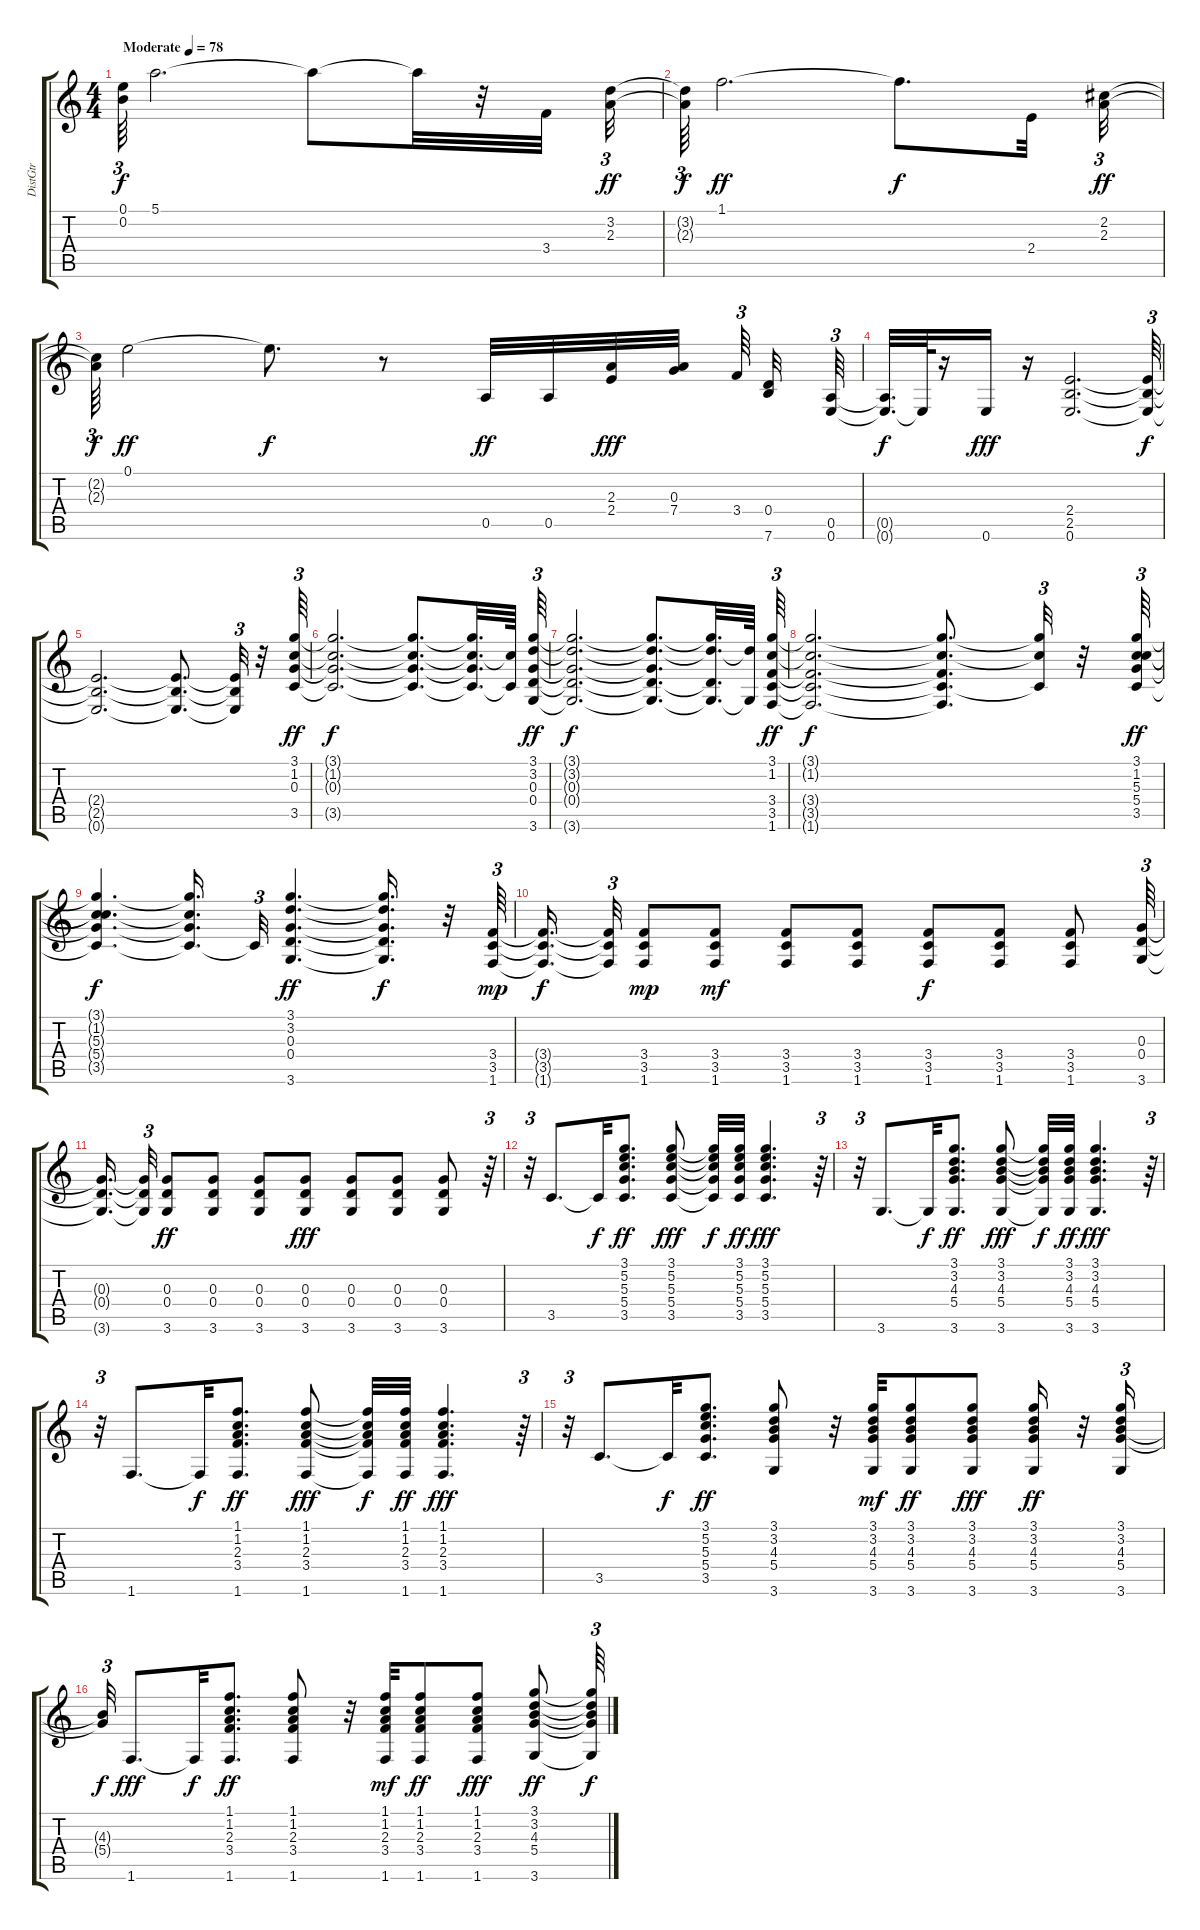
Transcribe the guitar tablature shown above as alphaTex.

\track ("DistGtr" "DistGtr") {instrument distortionguitar}
\staff {score tabs}
\tuning (E4 B3 G3 D3 A2 E2) {hide}
\ts (4 4)
\tempo (78 "Moderate")
\clef g2
\ks c
(0.1 0.2).64{tu (3 2) dy f instrument distortionguitar} 5.1.2{d} 5.1{t}.8 5.1{t}.32 r.32 3.4.32 (3.2 2.3).32{tu (3 2) dy ff} |
(3.2{t} 2.3{t}).64{tu (3 2) dy f} 1.1.2{d dy ff} 1.1{t}.8{d dy f} 2.4.32 (2.2 2.3).32{tu (3 2) dy ff} |
(2.2{t} 2.3{t}).64{tu (3 2) dy f} 0.1.2{dy ff} 0.1{t}.8{d dy f} r.8 0.5.32{dy ff volume 12} 0.5.32 (2.3 2.4).32{dy fff} (0.3 7.4).32 3.4.64{tu (3 2)} (0.4 7.6).32 (0.5 0.6).64{tu (3 2)} |
(0.5{t} 0.6{t}).32{d dy f} 0.6{t}.64 r.16 0.6.16{dy fff} r.16 (2.4 2.5 0.6).2{d} (2.4{t} 2.5{t} 0.6{t}).64{tu (3 2) dy f} |
(2.4{t} 2.5{t} 0.6{t}).2{d} (2.4{t} 2.5{t} 0.6{t}).8{d} (2.4{t} 2.5{t} 0.6{t}).32{tu (3 2)} r.32 (3.1 1.2 0.3 3.5).64{tu (3 2) dy ff volume 11} |
(3.1{t} 1.2{t} 0.3{t} 3.5{t}).2{d dy f} (3.1{t} 1.2{t} 0.3{t} 3.5{t}).8{d} (3.1{t} 1.2{t} 0.3{t} 3.5{t}).32{d} (1.2{t} 3.5{t}).64 (3.1 3.2 0.3 0.4 3.6).64{tu (3 2) dy ff} |
(3.1{t} 3.2{t} 0.3{t} 0.4{t} 3.6{t}).2{d dy f} (3.1{t} 3.2{t} 0.3{t} 0.4{t} 3.6{t}).8{d} (3.1{t} 3.2{t} 0.4{t} 3.6{t}).32{d} (3.2{t} 3.6{t}).64 (3.1 1.2 3.4 3.5 1.6).64{tu (3 2) dy ff} |
(3.1{t} 1.2{t} 3.4{t} 3.5{t} 1.6{t}).2{d dy f} (3.1{t} 1.2{t} 3.4{t} 3.5{t} 1.6{t}).8{d} (3.1{t} 1.2{t} 3.5{t}).32{tu (3 2)} r.32 (3.1 1.2 5.3 5.4 3.5).64{tu (3 2) dy ff} |
(3.1{t} 1.2{t} 5.3{t} 5.4{t} 3.5{t}).4{d dy f} (3.1{t} 5.3{t} 5.4{t} 3.5{t}).16{d} 3.5{t}.32{tu (3 2)} (3.1 3.2 0.3 0.4 3.6).4{d dy ff} (3.1{t} 3.2{t} 0.3{t} 0.4{t} 3.6{t}).16{d dy f} r.32 (3.4 3.5 1.6).64{tu (3 2) dy mp} |
(3.4{t} 3.5{t} 1.6{t}).16{d dy f} (3.4{t} 3.5{t} 1.6{t}).32{tu (3 2)} (3.4 3.5 1.6).8{dy mp} (3.4 3.5 1.6).8{dy mf} (3.4 3.5 1.6).8 (3.4 3.5 1.6).8 (3.4 3.5 1.6).8{dy f} (3.4 3.5 1.6).8 (3.4 3.5 1.6).8 (0.3 0.4 3.6).64{tu (3 2)} |
(0.3{t} 0.4{t} 3.6{t}).16{d} (0.3{t} 0.4{t} 3.6{t}).32{tu (3 2)} (0.3 0.4 3.6).8{dy ff} (0.3 0.4 3.6).8 (0.3 0.4 3.6).8 (0.3 0.4 3.6).8{dy fff} (0.3 0.4 3.6).8 (0.3 0.4 3.6).8 (0.3 0.4 3.6).8 r.64{tu (3 2)} |
r.32{tu (3 2)} 3.5.8{d volume 11} 3.5{t}.32{dy f} (3.1 5.2 5.3 5.4 3.5).8{d dy ff} (3.1 5.2 5.3 5.4 3.5).8{dy fff} (3.1{t} 5.2{t} 5.3{t} 5.4{t} 3.5{t}).32{dy f} (3.1 5.2 5.3 5.4 3.5).32{dy ff} (3.1 5.2 5.3 5.4 3.5).4{d dy fff} r.64{tu (3 2)} |
r.32{tu (3 2)} 3.6.8{d} 3.6{t}.32{dy f} (3.1 3.2 4.3 5.4 3.6).8{d dy ff} (3.1 3.2 4.3 5.4 3.6).8{dy fff} (3.1{t} 3.2{t} 4.3{t} 5.4{t} 3.6{t}).32{dy f} (3.1 3.2 4.3 5.4 3.6).32{dy ff} (3.1 3.2 4.3 5.4 3.6).4{d dy fff} r.64{tu (3 2)} |
r.32{tu (3 2)} 1.6.8{d} 1.6{t}.32{dy f} (1.1 1.2 2.3 3.4 1.6).8{d dy ff} (1.1 1.2 2.3 3.4 1.6).8{dy fff} (1.1{t} 1.2{t} 2.3{t} 3.4{t} 1.6{t}).32{dy f} (1.1 1.2 2.3 3.4 1.6).32{dy ff} (1.1 1.2 2.3 3.4 1.6).4{d dy fff} r.64{tu (3 2)} |
r.32{tu (3 2)} 3.5.8{d} 3.5{t}.32{dy f} (3.1 5.2 5.3 5.4 3.5).8{d dy ff} (3.1 3.2 4.3 5.4 3.6).8 r.32 (3.1 3.2 4.3 5.4 3.6).32{dy mf} (3.1 3.2 4.3 5.4 3.6).8{dy ff} (3.1 3.2 4.3 5.4 3.6).8{dy fff} (3.1 3.2 4.3 5.4 3.6).16{dy ff} r.32 (3.1 3.2 4.3 5.4 3.6).16{tu (3 2)} |
(4.3{t} 5.4{t}).32{tu (3 2) dy f} 1.6.8{d dy fff} 1.6{t}.32{dy f} (1.1 1.2 2.3 3.4 1.6).8{d dy ff} (1.1 1.2 2.3 3.4 1.6).8 r.32 (1.1 1.2 2.3 3.4 1.6).32{dy mf} (1.1 1.2 2.3 3.4 1.6).8{dy ff} (1.1 1.2 2.3 3.4 1.6).8{dy fff} (3.1 3.2 4.3 5.4 3.6).8{dy ff} (3.1{t} 3.2{t} 4.3{t} 5.4{t} 3.6{t}).64{tu (3 2) dy f}
